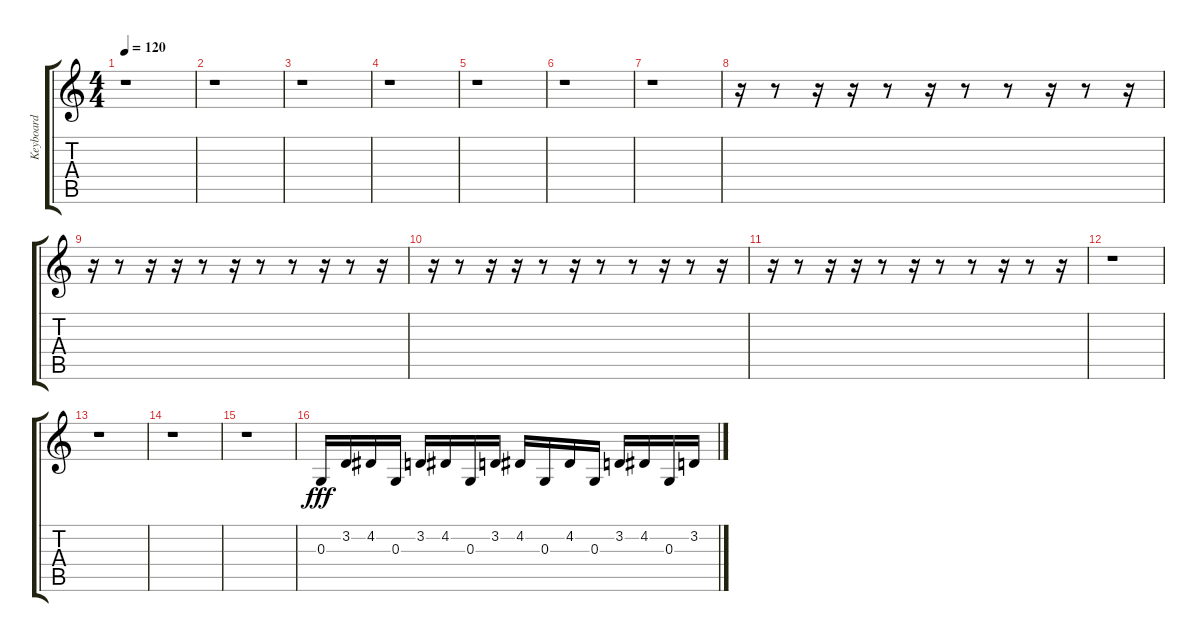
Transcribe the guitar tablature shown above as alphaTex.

\track ("Keyboard" "Keyboard") {instrument electricpiano1}
\staff {score tabs}
\tuning (E4 B3 G3 D3 A2 E2) {hide}
\ts (4 4)
\tempo 120
\clef g2
\ks c
r.1{dy fff} |
r.1 |
r.1 |
r.1 |
r.1 |
r.1 |
r.1 |
r.16 r.8 r.16 r.16 r.8 r.16 r.8 r.8 r.16 r.8 r.16 |
r.16 r.8 r.16 r.16 r.8 r.16 r.8 r.8 r.16 r.8 r.16 |
r.16 r.8 r.16 r.16 r.8 r.16 r.8 r.8 r.16 r.8 r.16 |
r.16 r.8 r.16 r.16 r.8 r.16 r.8 r.8 r.16 r.8 r.16 |
r.1 |
r.1 |
r.1 |
r.1 |
0.3.16 3.2.16 4.2.16 0.3.16 3.2.16 4.2.16 0.3.16 3.2.16 4.2.16 0.3.16 4.2.16 0.3.16 3.2.16 4.2.16 0.3.16 3.2.16
